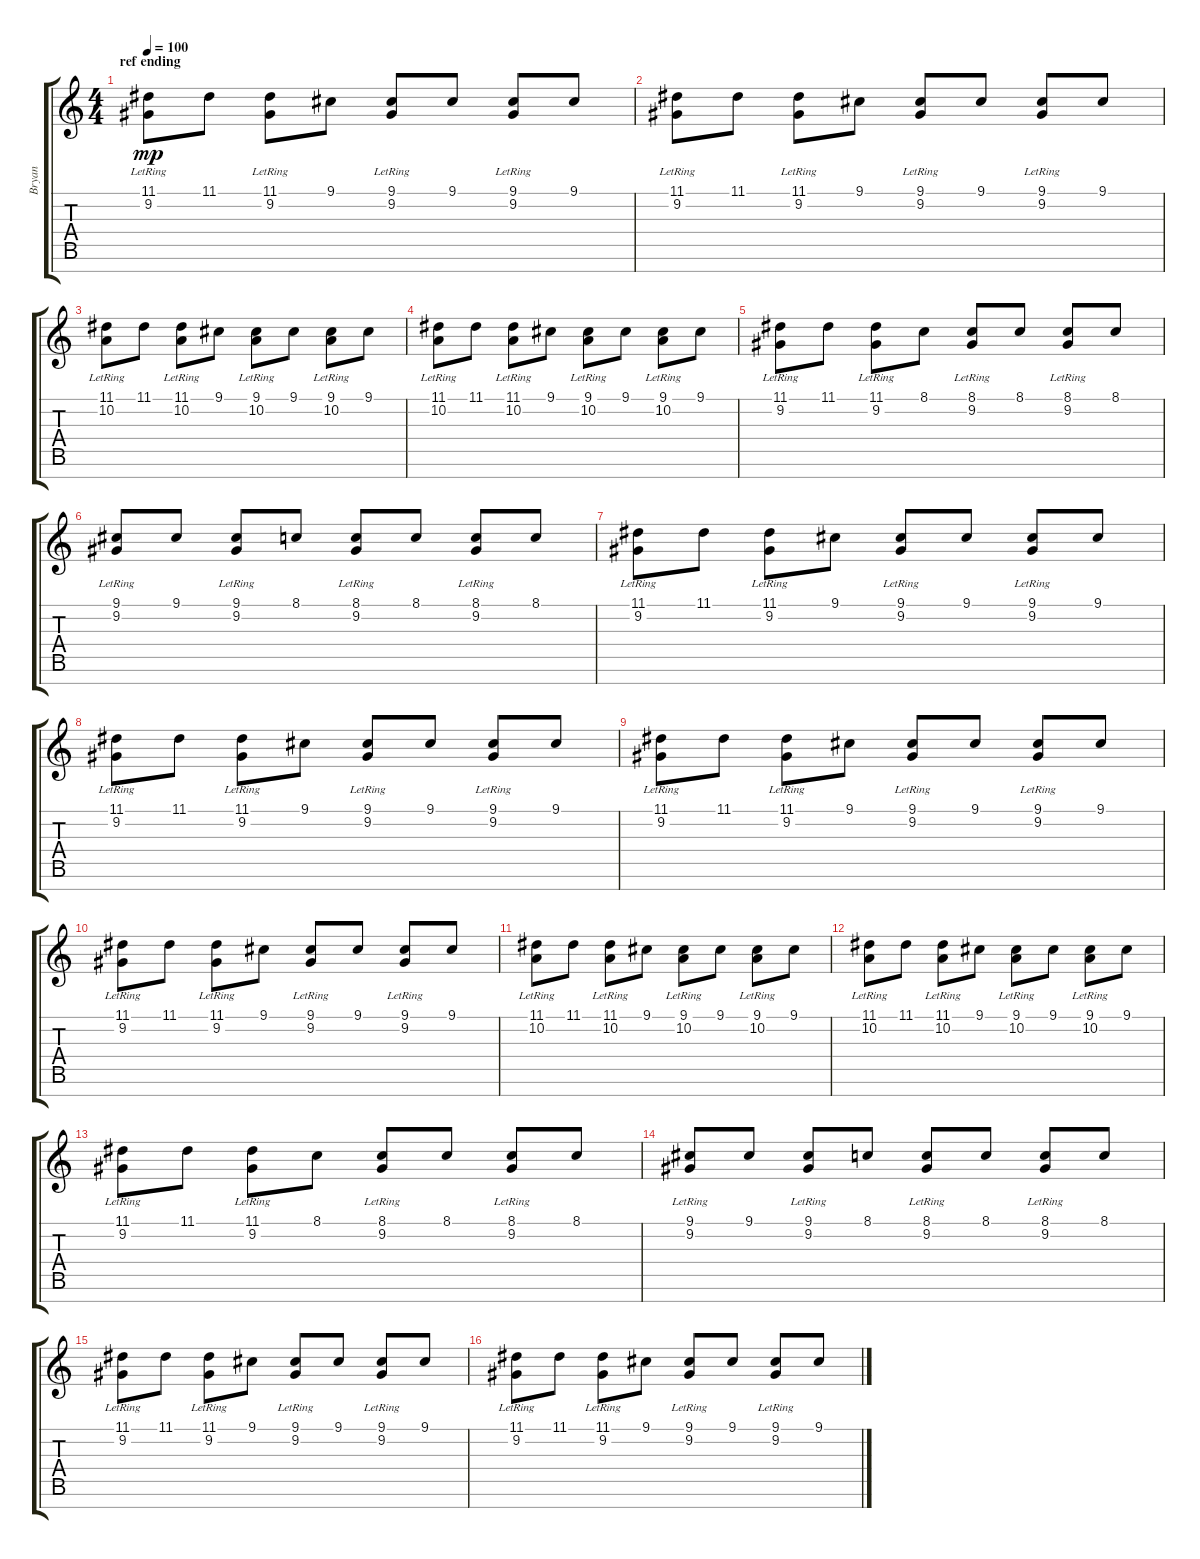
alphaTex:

\track ("Bryan" "Bryan") {instrument electricgrandpiano}
\staff {score tabs}
\tuning (E4 B3 G3 D3 A2 E2 B1) {hide}
\ts (4 4)
\section ("" "ref ending")
\tempo 100
\clef g2
\ks c
(11.1 9.2{lr}).8{dy mp} 11.1.8 (11.1 9.2{lr}).8 9.1.8 (9.1 9.2{lr}).8 9.1.8 (9.1 9.2{lr}).8 9.1.8 |
(11.1 9.2{lr}).8 11.1.8 (11.1 9.2{lr}).8 9.1.8 (9.1 9.2{lr}).8 9.1.8 (9.1 9.2{lr}).8 9.1.8 |
(11.1 10.2{lr}).8 11.1.8 (11.1 10.2{lr}).8 9.1.8 (9.1 10.2{lr}).8 9.1.8 (9.1 10.2{lr}).8 9.1.8 |
(11.1 10.2{lr}).8 11.1.8 (11.1 10.2{lr}).8 9.1.8 (9.1 10.2{lr}).8 9.1.8 (9.1 10.2{lr}).8 9.1.8 |
(11.1 9.2{lr}).8 11.1.8 (11.1 9.2{lr}).8 8.1.8 (8.1 9.2{lr}).8 8.1.8 (8.1 9.2{lr}).8 8.1.8 |
(9.1 9.2{lr}).8 9.1.8 (9.1 9.2{lr}).8 8.1.8 (8.1 9.2{lr}).8 8.1.8 (8.1 9.2{lr}).8 8.1.8 |
(11.1 9.2{lr}).8 11.1.8 (11.1 9.2{lr}).8 9.1.8 (9.1 9.2{lr}).8 9.1.8 (9.1 9.2{lr}).8 9.1.8 |
(11.1 9.2{lr}).8 11.1.8 (11.1 9.2{lr}).8 9.1.8 (9.1 9.2{lr}).8 9.1.8 (9.1 9.2{lr}).8 9.1.8 |
(11.1 9.2{lr}).8 11.1.8 (11.1 9.2{lr}).8 9.1.8 (9.1 9.2{lr}).8 9.1.8 (9.1 9.2{lr}).8 9.1.8 |
(11.1 9.2{lr}).8 11.1.8 (11.1 9.2{lr}).8 9.1.8 (9.1 9.2{lr}).8 9.1.8 (9.1 9.2{lr}).8 9.1.8 |
(11.1 10.2{lr}).8 11.1.8 (11.1 10.2{lr}).8 9.1.8 (9.1 10.2{lr}).8 9.1.8 (9.1 10.2{lr}).8 9.1.8 |
(11.1 10.2{lr}).8 11.1.8 (11.1 10.2{lr}).8 9.1.8 (9.1 10.2{lr}).8 9.1.8 (9.1 10.2{lr}).8 9.1.8 |
(11.1 9.2{lr}).8 11.1.8 (11.1 9.2{lr}).8 8.1.8 (8.1 9.2{lr}).8 8.1.8 (8.1 9.2{lr}).8 8.1.8 |
(9.1 9.2{lr}).8 9.1.8 (9.1 9.2{lr}).8 8.1.8 (8.1 9.2{lr}).8 8.1.8 (8.1 9.2{lr}).8 8.1.8 |
(11.1 9.2{lr}).8 11.1.8 (11.1 9.2{lr}).8 9.1.8 (9.1 9.2{lr}).8 9.1.8 (9.1 9.2{lr}).8 9.1.8 |
(11.1 9.2{lr}).8 11.1.8 (11.1 9.2{lr}).8 9.1.8 (9.1 9.2{lr}).8 9.1.8 (9.1 9.2{lr}).8 9.1.8
